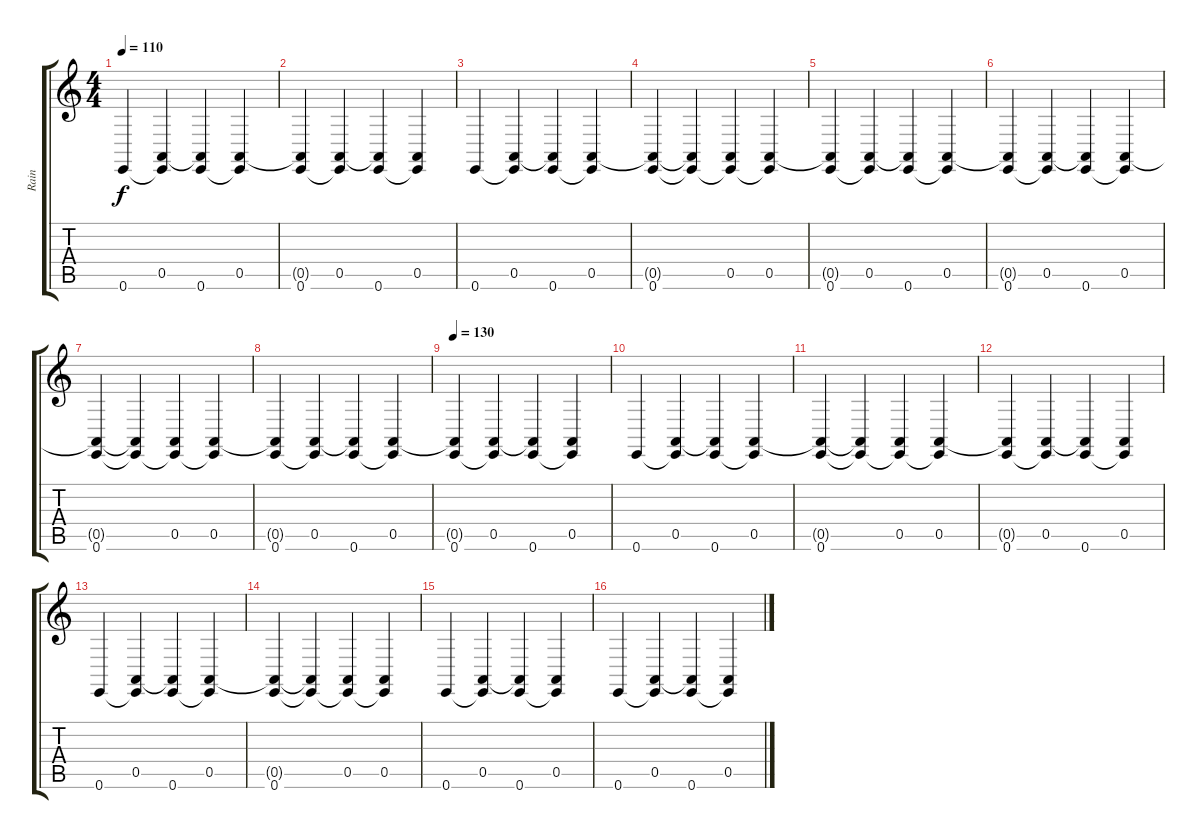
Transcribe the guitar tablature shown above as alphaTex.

\track ("Rain" "Rain") {instrument seashore}
\staff {score tabs}
\tuning (E4 B3 G3 D3 A2 E2) {hide}
\ts (4 4)
\tempo 110
\tempo 128
\tempo 110
\clef g2
\ks c
0.6.4{dy f volume 0 instrument seashore} (0.5 0.6{t}).4{volume 6} (0.5{t} 0.6).4 (0.5 0.6{t}).4 |
(0.5{t} 0.6).4 (0.5 0.6{t}).4 (0.5{t} 0.6).4 (0.5 0.6{t}).4 |
0.6.4 (0.5 0.6{t}).4 (0.5{t} 0.6).4 (0.5 0.6{t}).4 |
(0.5{t} 0.6).4 (0.5{t} 0.6{t}).4 (0.5 0.6{t}).4 (0.5 0.6{t}).4 |
(0.5{t} 0.6).4 (0.5 0.6{t}).4 (0.5{t} 0.6).4 (0.5 0.6{t}).4 |
(0.5{t} 0.6).4 (0.5 0.6{t}).4 (0.5{t} 0.6).4 (0.5 0.6{t}).4 |
(0.5{t} 0.6).4 (0.5{t} 0.6{t}).4 (0.5 0.6{t}).4 (0.5 0.6{t}).4 |
(0.5{t} 0.6).4 (0.5 0.6{t}).4 (0.5{t} 0.6).4 (0.5 0.6{t}).4 |
\tempo 130
(0.5{t} 0.6).4 (0.5 0.6{t}).4 (0.5{t} 0.6).4 (0.5 0.6{t}).4 |
0.6.4 (0.5 0.6{t}).4 (0.5{t} 0.6).4 (0.5 0.6{t}).4 |
(0.5{t} 0.6).4 (0.5{t} 0.6{t}).4 (0.5 0.6{t}).4 (0.5 0.6{t}).4 |
(0.5{t} 0.6).4 (0.5 0.6{t}).4 (0.5{t} 0.6).4 (0.5 0.6{t}).4 |
0.6.4 (0.5 0.6{t}).4 (0.5{t} 0.6).4 (0.5 0.6{t}).4 |
(0.5{t} 0.6).4 (0.5{t} 0.6{t}).4 (0.5 0.6{t}).4 (0.5 0.6{t}).4 |
0.6.4 (0.5 0.6{t}).4 (0.5{t} 0.6).4 (0.5 0.6{t}).4 |
0.6.4 (0.5 0.6{t}).4 (0.5{t} 0.6).4 (0.5 0.6{t}).4
